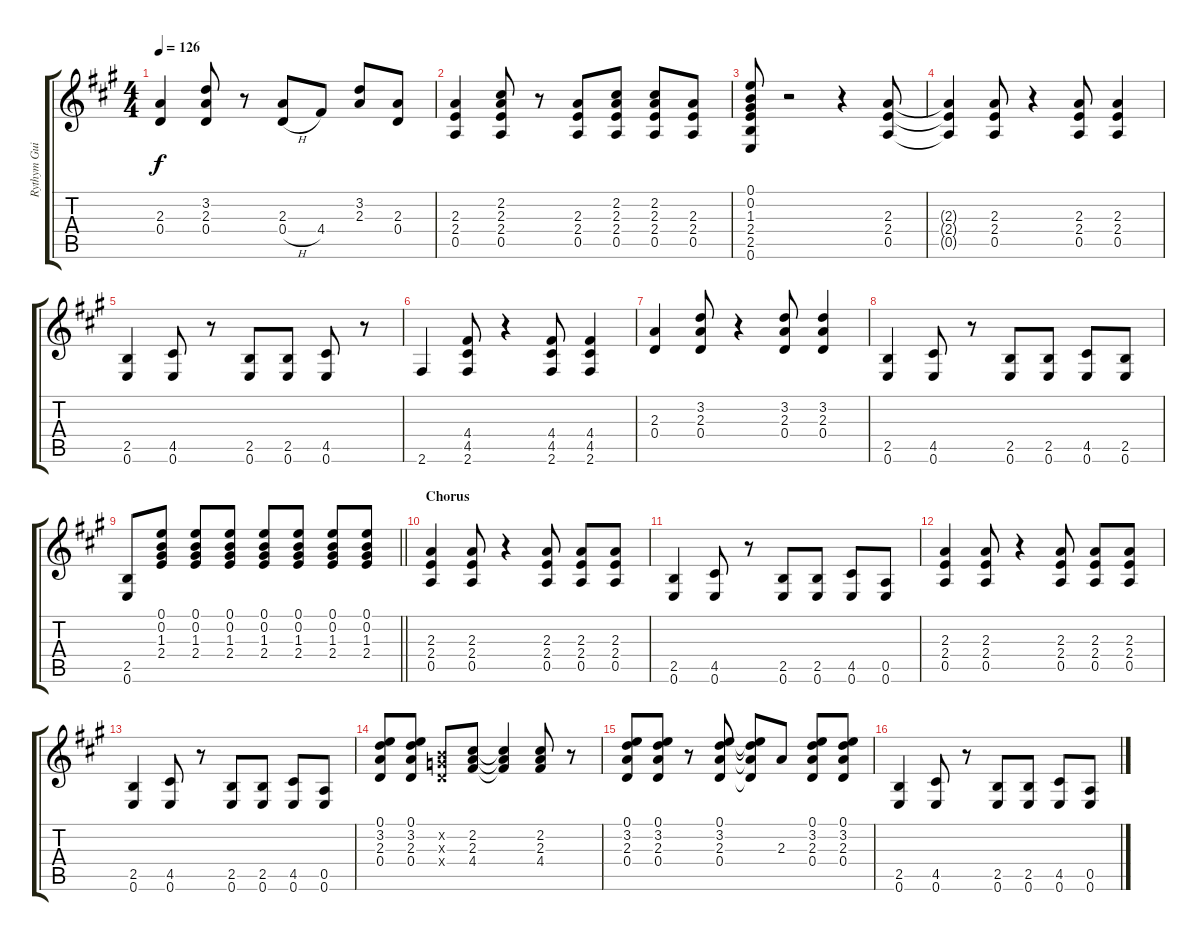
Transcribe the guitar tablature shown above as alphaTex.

\track ("Rythym Guitar #1" "Rythym Gui") {instrument distortionguitar}
\staff {score tabs}
\tuning (E4 B3 G3 D3 A2 E2) {hide}
\ts (4 4)
\tempo 126
\clef g2
\ks a
(2.3 0.4).4{dy f} (3.2 2.3 0.4).8 r.8 (2.3 0.4{h}).8 4.4.8 (3.2 2.3).8 (2.3 0.4).8 |
(2.3 2.4 0.5).4 (2.2 2.3 2.4 0.5).8 r.8 (2.3 2.4 0.5).8 (2.2 2.3 2.4 0.5).8 (2.2 2.3 2.4 0.5).8 (2.3 2.4 0.5).8 |
(0.1 0.2 1.3 2.4 2.5 0.6).8 r.2 r.4 (2.3 2.4 0.5).8 |
(2.3{t} 2.4{t} 0.5{t}).4 (2.3 2.4 0.5).8 r.4 (2.3 2.4 0.5).8 (2.3 2.4 0.5).4 |
(2.5 0.6).4 (4.5 0.6).8 r.8 (2.5 0.6).8 (2.5 0.6).8 (4.5 0.6).8 r.8 |
2.6.4 (4.4 4.5 2.6).8 r.4 (4.4 4.5 2.6).8 (4.4 4.5 2.6).4 |
(2.3 0.4).4 (3.2 2.3 0.4).8 r.4 (3.2 2.3 0.4).8 (3.2 2.3 0.4).4 |
(2.5 0.6).4 (4.5 0.6).8 r.8 (2.5 0.6).8 (2.5 0.6).8 (4.5 0.6).8 (2.5 0.6).8 |
\barLineRight lightlight
(2.5 0.6).8 (0.1 0.2 1.3 2.4).8 (0.1 0.2 1.3 2.4).8 (0.1 0.2 1.3 2.4).8 (0.1 0.2 1.3 2.4).8 (0.1 0.2 1.3 2.4).8 (0.1 0.2 1.3 2.4).8 (0.1 0.2 1.3 2.4).8 |
\section ("" "Chorus")
(2.3 2.4 0.5).4 (2.3 2.4 0.5).8 r.4 (2.3 2.4 0.5).8 (2.3 2.4 0.5).8 (2.3 2.4 0.5).8 |
(2.5 0.6).4 (4.5 0.6).8 r.8 (2.5 0.6).8 (2.5 0.6).8 (4.5 0.6).8 (0.5 0.6).8 |
(2.3 2.4 0.5).4 (2.3 2.4 0.5).8 r.4 (2.3 2.4 0.5).8 (2.3 2.4 0.5).8 (2.3 2.4 0.5).8 |
(2.5 0.6).4 (4.5 0.6).8 r.8 (2.5 0.6).8 (2.5 0.6).8 (4.5 0.6).8 (0.5 0.6).8 |
(0.1 3.2 2.3 0.4).8 (0.1 3.2 2.3 0.4).8 (0.2{x} 0.3{x} 0.4{x}).8 (2.2 2.3 4.4).8 (2.2{t} 2.3{t} 4.4{t}).4 (2.2 2.3 4.4).8 r.8 |
(0.1 3.2 2.3 0.4).8 (0.1 3.2 2.3 0.4).8 r.8 (0.1 3.2 2.3 0.4).8 (0.1{t} 3.2{t} 2.3{t} 0.4{t}).8 2.3.8 (0.1 3.2 2.3 0.4).8 (0.1 3.2 2.3 0.4).8 |
(2.5 0.6).4 (4.5 0.6).8 r.8 (2.5 0.6).8 (2.5 0.6).8 (4.5 0.6).8 (0.5 0.6).8
